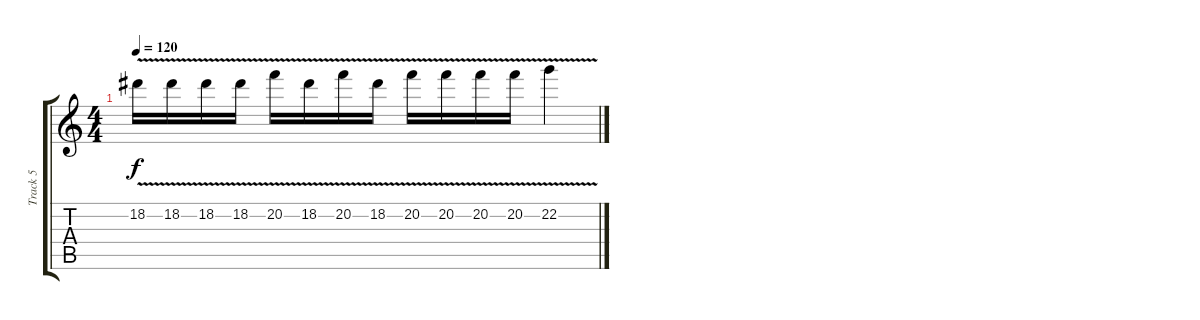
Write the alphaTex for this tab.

\track ("Track 5" "Track 5") {instrument acousticguitarsteel}
\staff {score tabs}
\tuning (D4 A3 F3 C3 G2 D2) {hide}
\ts (4 4)
\tempo 120
\clef g2
\ks c
18.2{v}.16{dy f} 18.2{v}.16 18.2{v}.16 18.2{v}.16 20.2{v}.16 18.2{v}.16 20.2{v}.16 18.2{v}.16 20.2{v}.16 20.2{v}.16 20.2{v}.16 20.2{v}.16 22.2{v}.4
